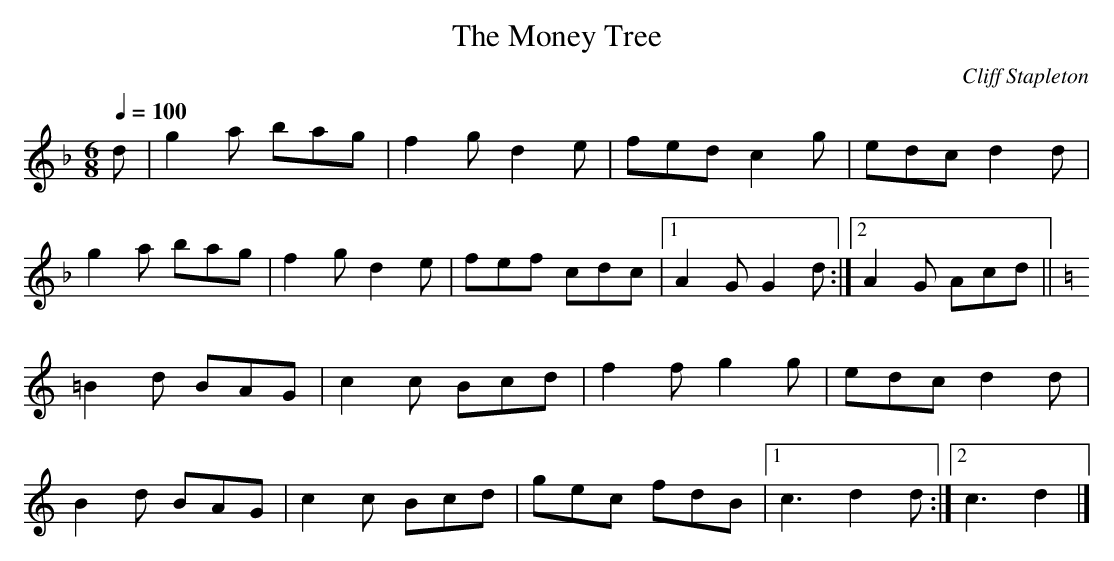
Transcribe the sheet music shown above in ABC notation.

X:1
T:The Money Tree
C:Cliff Stapleton
L:1/8
M:6/8
Q:1/4=100
K:D minor
K:Dm % almost
d|g2a bag|f2g d2e|fed c2g|edc d2d|
g2a bag|f2g d2e|fef cdc|1A2G G2d:|2A2G Acd||
K:C % almost
=B2d BAG|c2c Bcd|f2f g2g|edc d2d|
B2d BAG|c2c Bcd|gec fdB|1c3 d2d:|2c3 d2|]
